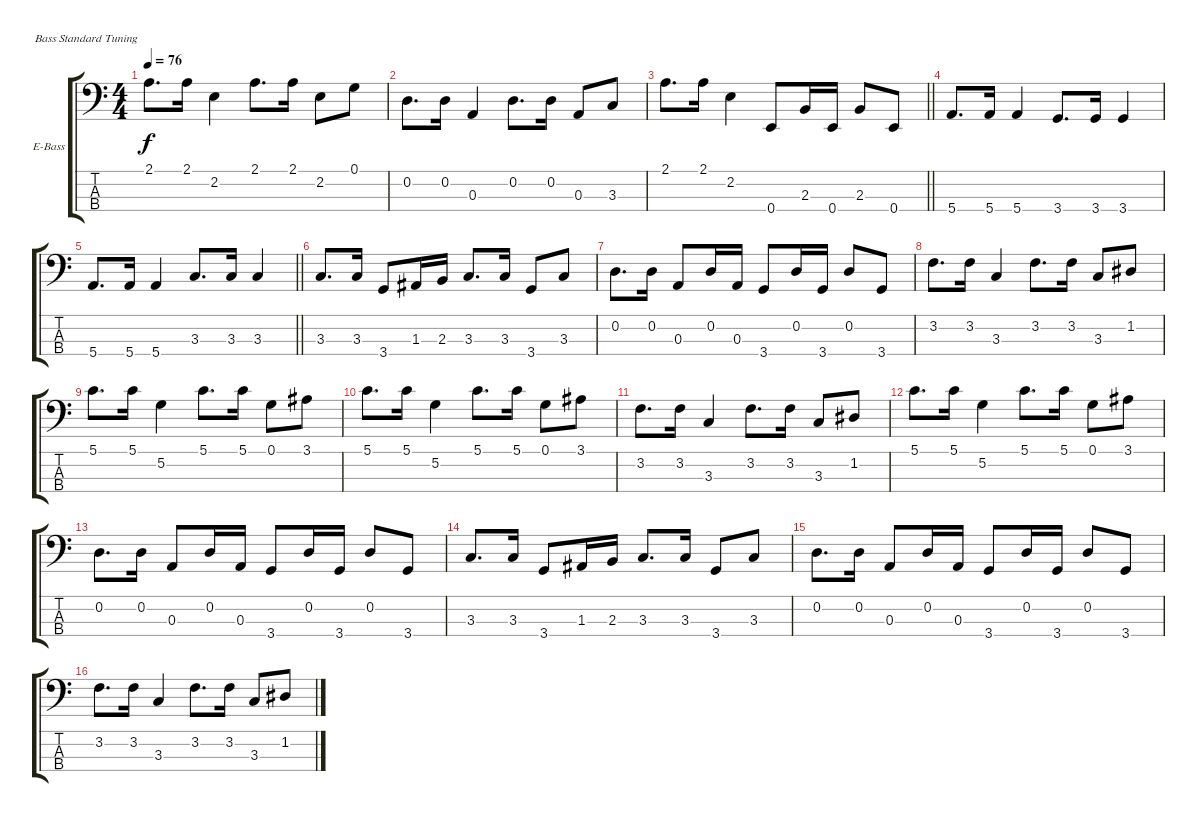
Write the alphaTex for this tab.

\bracketExtendMode groupsimilarinstruments
\firstSystemTrackNameOrientation horizontal
\otherSystemsTrackNameOrientation horizontal
\track ("Äîðîæêà 3" "E-Bass") {mute instrument electricbassfinger}
\staff {score tabs}
\tuning (G2 D2 A1 E1)
\ts (4 4)
\tempo 76
\clef f4
\ks c
2.1.8{d dy f} 2.1.16 2.2.4 2.1.8{d} 2.1.16 2.2.8 0.1.8 |
0.2.8{d} 0.2.16 0.3.4 0.2.8{d} 0.2.16 0.3.8 3.3.8 |
\barLineRight lightlight
2.1.8{d} 2.1.16 2.2.4 0.4.8 2.3.16 0.4.16 2.3.8 0.4.8 |
5.4.8{d} 5.4.16 5.4.4 3.4.8{d} 3.4.16 3.4.4 |
\barLineRight lightlight
5.4.8{d} 5.4.16 5.4.4 3.3.8{d} 3.3.16 3.3.4 |
3.3.8{d} 3.3.16 3.4.8 1.3.16 2.3.16 3.3.8{d} 3.3.16 3.4.8 3.3.8 |
0.2.8{d} 0.2.16 0.3.8 0.2.16 0.3.16 3.4.8 0.2.16 3.4.16 0.2.8 3.4.8 |
3.2.8{d} 3.2.16 3.3.4 3.2.8{d} 3.2.16 3.3.8 1.2.8 |
5.1.8{d} 5.1.16 5.2.4 5.1.8{d} 5.1.16 0.1.8 3.1.8 |
5.1.8{d} 5.1.16 5.2.4 5.1.8{d} 5.1.16 0.1.8 3.1.8 |
3.2.8{d} 3.2.16 3.3.4 3.2.8{d} 3.2.16 3.3.8 1.2.8 |
5.1.8{d} 5.1.16 5.2.4 5.1.8{d} 5.1.16 0.1.8 3.1.8 |
0.2.8{d} 0.2.16 0.3.8 0.2.16 0.3.16 3.4.8 0.2.16 3.4.16 0.2.8 3.4.8 |
3.3.8{d} 3.3.16 3.4.8 1.3.16 2.3.16 3.3.8{d} 3.3.16 3.4.8 3.3.8 |
0.2.8{d} 0.2.16 0.3.8 0.2.16 0.3.16 3.4.8 0.2.16 3.4.16 0.2.8 3.4.8 |
3.2.8{d} 3.2.16 3.3.4 3.2.8{d} 3.2.16 3.3.8 1.2.8
